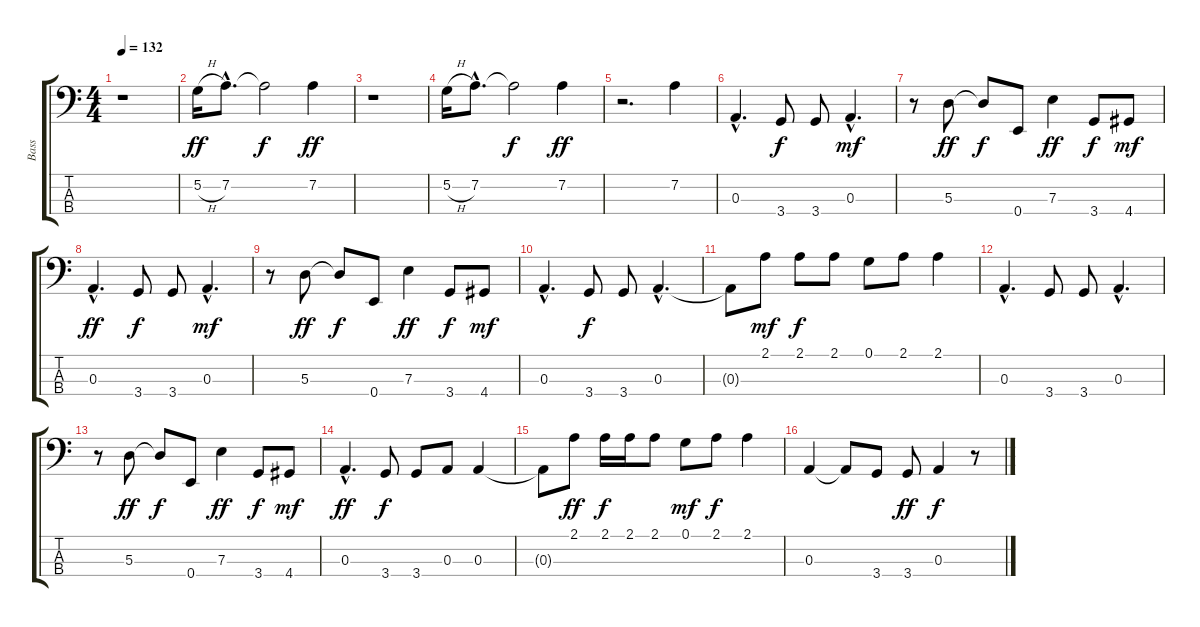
\track ("Bass" "Bass") {instrument electricbasspick}
\staff {score tabs}
\tuning (G2 D2 A1 E1) {hide}
\ts (4 4)
\tempo 132
\clef f4
\ks c
r.1{dy ff} |
5.2{h}.16 7.2{hac}.8{d} 7.2{t}.2{dy f} 7.2.4{dy ff} |
r.1 |
5.2{h}.16 7.2{hac}.8{d} 7.2{t}.2{dy f} 7.2.4{dy ff} |
r.2{d} 7.2.4 |
0.3{hac}.4{d} 3.4.8{dy f} 3.4.8 0.3{hac}.4{d dy mf} |
r.8 5.3.8{dy ff} 5.3{t}.8{dy f} 0.4.8 7.3.4{dy ff} 3.4.8{dy f} 4.4.8{dy mf} |
0.3{hac}.4{d dy ff} 3.4.8{dy f} 3.4.8 0.3{hac}.4{d dy mf} |
r.8 5.3.8{dy ff} 5.3{t}.8{dy f} 0.4.8 7.3.4{dy ff} 3.4.8{dy f} 4.4.8{dy mf} |
0.3{hac}.4{d} 3.4.8{dy f} 3.4.8 0.3{hac}.4{d} |
0.3{t}.8 2.1.8{dy mf} 2.1.8{dy f} 2.1.8 0.1.8 2.1.8 2.1.4 |
0.3{hac}.4{d} 3.4.8 3.4.8 0.3{hac}.4{d} |
r.8 5.3.8{dy ff} 5.3{t}.8{dy f} 0.4.8 7.3.4{dy ff} 3.4.8{dy f} 4.4.8{dy mf} |
0.3{hac}.4{d dy ff} 3.4.8{dy f} 3.4.8 0.3.8 0.3.4 |
0.3{t}.8 2.1.8{dy ff} 2.1.16{dy f} 2.1.16 2.1.8 0.1.8{dy mf} 2.1.8{dy f} 2.1.4 |
0.3.4 0.3{t}.8 3.4.8 3.4.8{dy ff} 0.3.4{dy f} r.8
